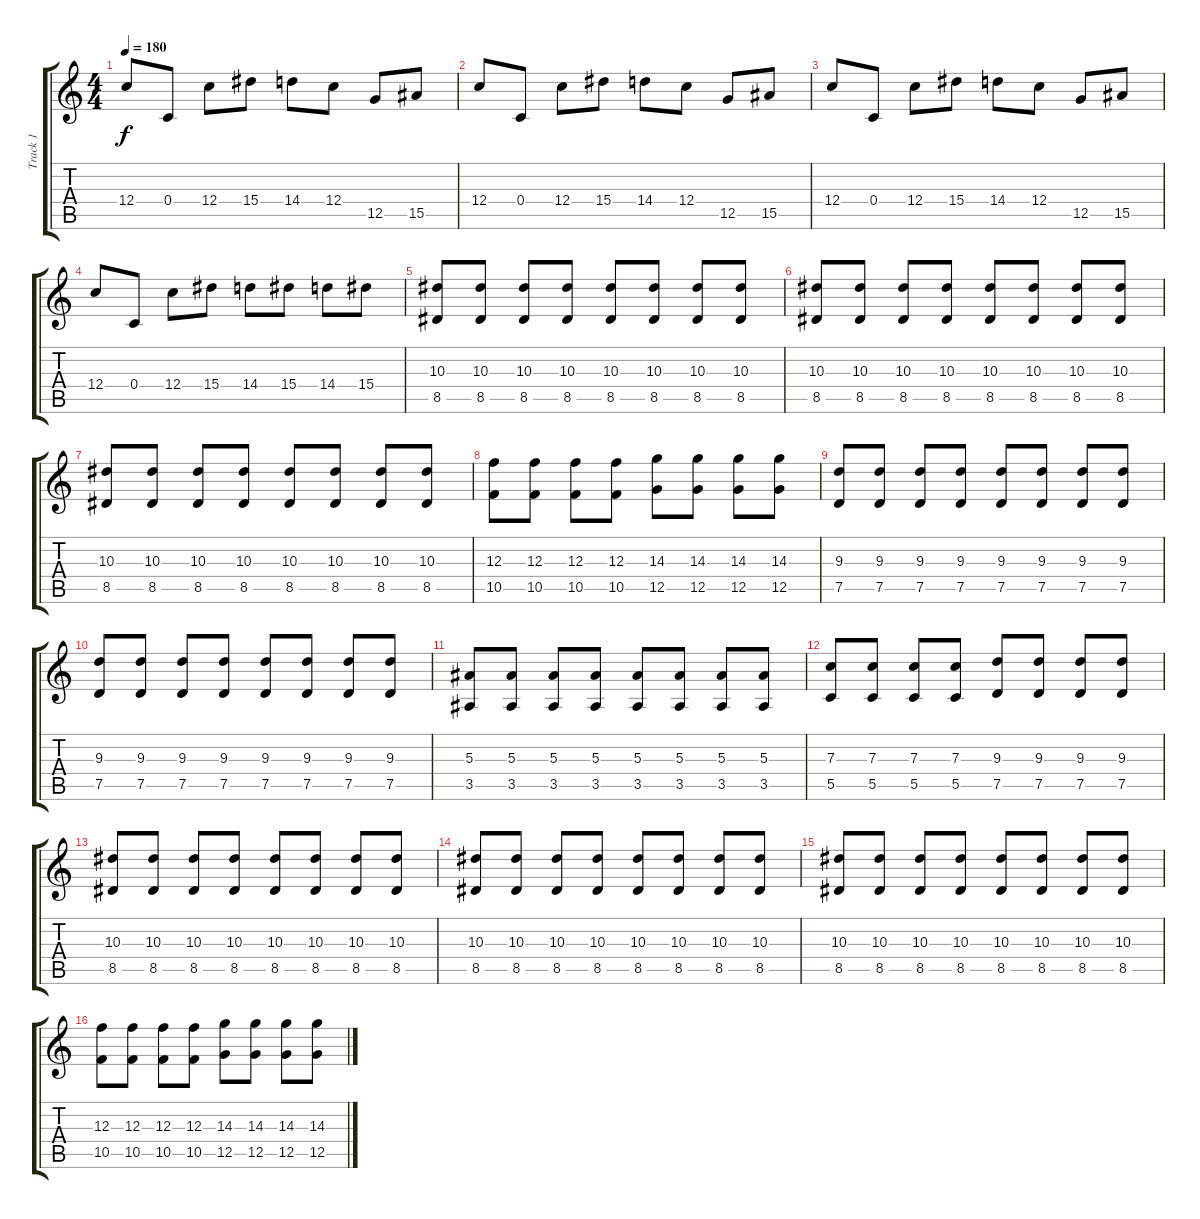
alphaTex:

\track ("Track 1" "Track 1") {instrument distortionguitar}
\staff {score tabs}
\tuning (D4 A3 F3 C3 G2 C2) {hide}
\ts (4 4)
\tempo 180
\clef g2
\ks c
12.4.8{dy f} 0.4.8 12.4.8 15.4.8 14.4.8 12.4.8 12.5.8 15.5.8 |
12.4.8 0.4.8 12.4.8 15.4.8 14.4.8 12.4.8 12.5.8 15.5.8 |
12.4.8 0.4.8 12.4.8 15.4.8 14.4.8 12.4.8 12.5.8 15.5.8 |
12.4.8 0.4.8 12.4.8 15.4.8 14.4.8 15.4.8 14.4.8 15.4.8 |
(10.3 8.5).8{volume 11} (10.3 8.5).8 (10.3 8.5).8 (10.3 8.5).8 (10.3 8.5).8 (10.3 8.5).8 (10.3 8.5).8 (10.3 8.5).8 |
(10.3 8.5).8 (10.3 8.5).8 (10.3 8.5).8 (10.3 8.5).8 (10.3 8.5).8 (10.3 8.5).8 (10.3 8.5).8 (10.3 8.5).8 |
(10.3 8.5).8 (10.3 8.5).8 (10.3 8.5).8 (10.3 8.5).8 (10.3 8.5).8 (10.3 8.5).8 (10.3 8.5).8 (10.3 8.5).8 |
(12.3 10.5).8 (12.3 10.5).8 (12.3 10.5).8 (12.3 10.5).8 (14.3 12.5).8 (14.3 12.5).8 (14.3 12.5).8 (14.3 12.5).8 |
(9.3 7.5).8 (9.3 7.5).8 (9.3 7.5).8 (9.3 7.5).8 (9.3 7.5).8 (9.3 7.5).8 (9.3 7.5).8 (9.3 7.5).8 |
(9.3 7.5).8 (9.3 7.5).8 (9.3 7.5).8 (9.3 7.5).8 (9.3 7.5).8 (9.3 7.5).8 (9.3 7.5).8 (9.3 7.5).8 |
(5.3 3.5).8 (5.3 3.5).8 (5.3 3.5).8 (5.3 3.5).8 (5.3 3.5).8 (5.3 3.5).8 (5.3 3.5).8 (5.3 3.5).8 |
(7.3 5.5).8 (7.3 5.5).8 (7.3 5.5).8 (7.3 5.5).8 (9.3 7.5).8 (9.3 7.5).8 (9.3 7.5).8 (9.3 7.5).8 |
(10.3 8.5).8 (10.3 8.5).8 (10.3 8.5).8 (10.3 8.5).8 (10.3 8.5).8 (10.3 8.5).8 (10.3 8.5).8 (10.3 8.5).8 |
(10.3 8.5).8 (10.3 8.5).8 (10.3 8.5).8 (10.3 8.5).8 (10.3 8.5).8 (10.3 8.5).8 (10.3 8.5).8 (10.3 8.5).8 |
(10.3 8.5).8 (10.3 8.5).8 (10.3 8.5).8 (10.3 8.5).8 (10.3 8.5).8 (10.3 8.5).8 (10.3 8.5).8 (10.3 8.5).8 |
(12.3 10.5).8 (12.3 10.5).8 (12.3 10.5).8 (12.3 10.5).8 (14.3 12.5).8 (14.3 12.5).8 (14.3 12.5).8 (14.3 12.5).8
